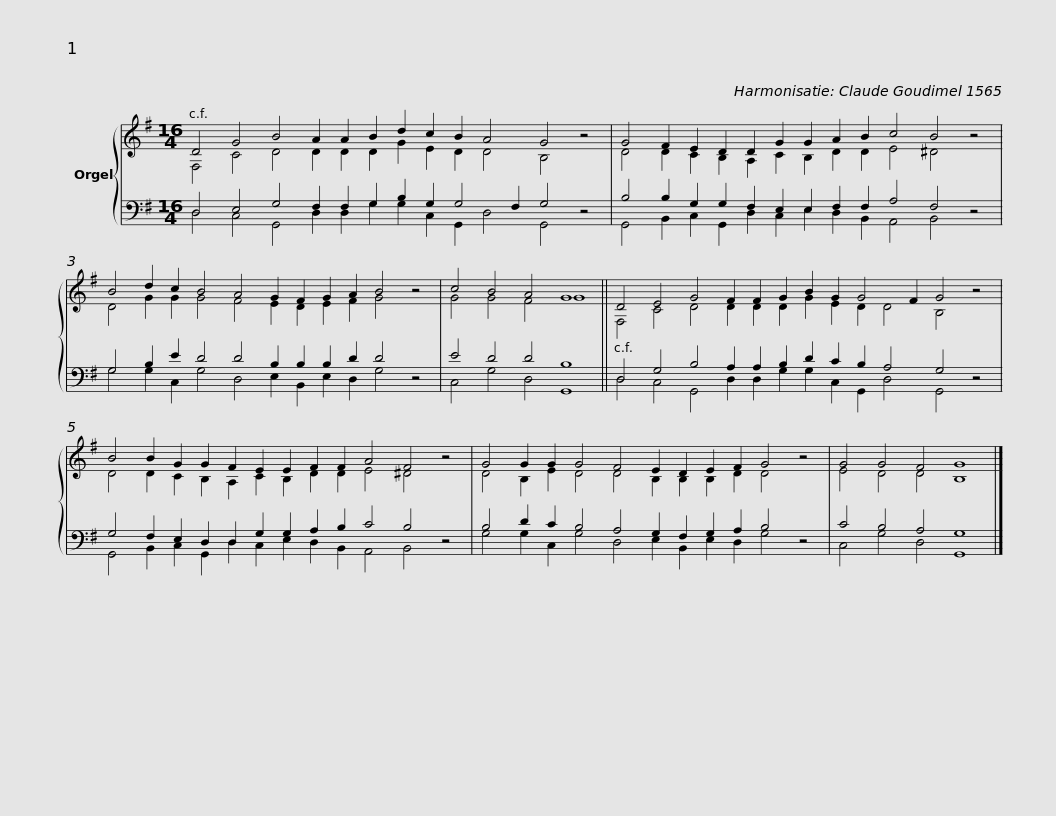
X:1
%%score { ( 1 2 ) | ( 3 4 ) }
L:1/8
M:16/4
I:linebreak $
K:G
V:1 treble
V:2 treble
V:3 bass
V:4 bass
V:1
 D4 G4 B4 A2 A2 B2 d2 c2 B2 A4 G4 z4 |$ G4 F2 E2 D2 D2 G2 G2 A2 B2 c4 B4 z4 |$ B4 d2 c2 B4 A4 G2 F2 G2 A2 B4 z4 |$ c4 B4 A4 G8 ||$ D4 E4 G4 F2 F2 G2 B2 G2 G4 F2 G4 z4 |$ %5
 B4 B2 G2 G2 F2 E2 E2 F2 F2 A4 F4 z4 |$ G4 G2 G2 G4 F4 E2 D2 E2 F2 G4 z4 |$ G4 G4 F4 G8 |] %8
V:2
 F,4 C4 D4 D2 D2 D2 G2 E2 D2 D4 B,4 x4 |$ D4 D2 C2 B,2 A,2 C2 B,2 D2 D2 E4 ^D4 x4 |$ D4 G2 G2 G4 F4 E2 D2 E2 F2 G4 x4 |$ G4 G4 F4 G8 ||$ F,4 C4 D4 D2 D2 D2 G2 E2 D2 D4 B,4 x4 |$ %5
 D4 D2 C2 B,2 A,2 C2 B,2 D2 D2 E4 ^D4 x4 |$ D4 B,2 E2 D4 D4 B,2 B,2 B,2 D2 D4 x4 |$ E4 D4 D4 B,8 |] %8
V:3
 D,4 E,4 G,4 F,2 F,2 G,2 B,2 G,2 G,4 F,2 G,4 z4 |$ B,4 B,2 G,2 G,2 F,2 E,2 E,2 F,2 F,2 A,4 F,4 z4 |$ G,4 B,2 E2 D4 D4 B,2 B,2 B,2 D2 D4 z4 |$ E4 D4 D4 B,8 ||$ D,4 G,4 B,4 A,2 A,2 B,2 D2 C2 B,2 A,4 G,4 z4 |$ %5
 G,4 F,2 E,2 D,2 D,2 G,2 G,2 A,2 B,2 C4 B,4 z4 |$ B,4 D2 C2 B,4 A,4 G,2 F,2 G,2 A,2 B,4 z4 |$ C4 B,4 A,4 G,8 |] %8
V:4
 D,4 C,4 G,,4 D,2 D,2 G,2 G,2 C,2 G,,2 D,4 G,,4 x4 |$ G,,4 B,,2 C,2 G,,2 D,2 C,2 E,2 D,2 B,,2 A,,4 B,,4 x4 |$ G,4 G,2 C,2 G,4 D,4 E,2 B,,2 E,2 D,2 G,4 x4 |$ C,4 G,4 D,4 G,,8 ||$ D,4 C,4 G,,4 D,2 D,2 G,2 G,2 C,2 G,,2 D,4 G,,4 x4 |$ %5
 G,,4 B,,2 C,2 G,,2 D,2 C,2 E,2 D,2 B,,2 A,,4 B,,4 x4 |$ G,4 G,2 C,2 G,4 D,4 E,2 B,,2 E,2 D,2 G,4 x4 |$ C,4 G,4 D,4 G,,8 |] %8
